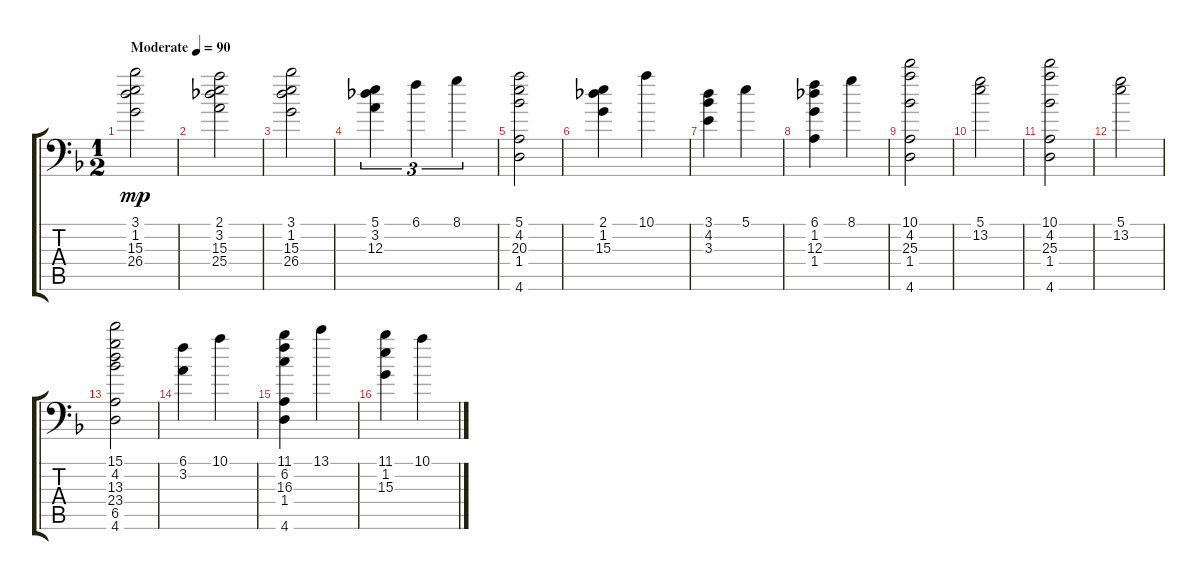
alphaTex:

\track "" {instrument acousticguitarnylon}
\staff {score tabs}
\tuning (B3 Gb3 Db3 Ab2 Eb2 Bb1) {hide}
\ts (1 2)
\tempo (90 "Moderate")
\clef f4
\ks f
(3.1 1.2 15.3 26.4).2{dy mp instrument acousticguitarnylon} |
(2.1 3.2 15.3 25.4).2 |
(3.1 1.2 15.3 26.4).2 |
(5.1 3.2 12.3).4{tu (3 2)} 6.1.4{tu (3 2)} 8.1.4{tu (3 2)} |
(5.1 4.2 20.3 1.4 4.6).2 |
(2.1 1.2 15.3).4 10.1.4 |
(3.1 4.2 3.3).4 5.1.4 |
(6.1 1.2 12.3 1.4).4 8.1.4 |
(10.1 4.2 25.3 1.4 4.6).2 |
(5.1 13.2).2 |
(10.1 4.2 25.3 1.4 4.6).2 |
(5.1 13.2).2 |
(15.1 4.2 13.3 23.4 6.5 4.6).2 |
(6.1 3.2).4 10.1.4 |
(11.1 6.2 16.3 1.4 4.6).4 13.1.4 |
(11.1 1.2 15.3).4 10.1.4
